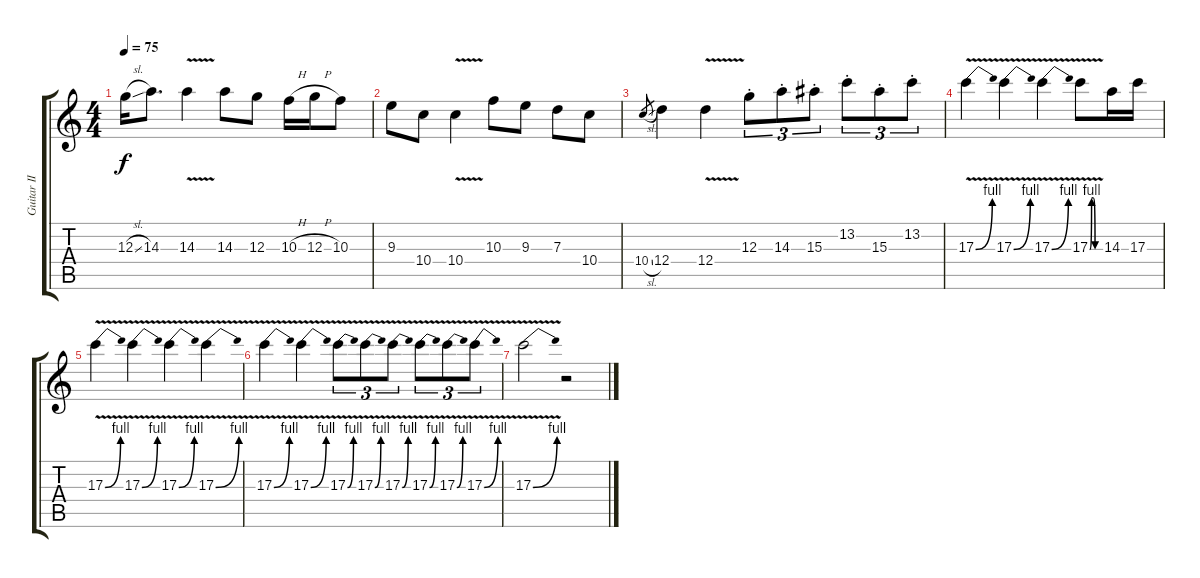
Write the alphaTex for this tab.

\track ("Guitar II" "Guitar II") {instrument distortionguitar}
\staff {score tabs}
\tuning (E4 B3 G3 D3 A2 E2) {hide}
\ts (4 4)
\tempo 75
\clef g2
\ks c
12.3{sl}.16{dy f} 14.3.8{d} 14.3{v}.4 14.3.8 12.3.8 10.3{h}.16 12.3{h}.16 10.3.8 |
9.3.8 10.4.8 10.4{v}.4 10.3.8 9.3.8 7.3.8 10.4.8 |
10.4{sl}.8{gr} 12.4.4 12.4{v}.4 12.3{st}.8{tu (3 2)} 14.3{st}.8{tu (3 2)} 15.3{st}.8{tu (3 2)} 13.2{st}.8{tu (3 2)} 15.3{st}.8{tu (3 2)} 13.2{st}.8{tu (3 2)} |
17.3{be (bend 0 0 60 4) v}.4 17.3{be (bend 0 0 60 4) v}.4 17.3{be (bend 0 0 60 4) v}.4 17.3{be (custom 0 0 10 4 20 4 30 0 60 0) v}.8 14.3.16 17.3.16 |
17.3{be (bend 0 0 60 4) v}.4 17.3{be (bend 0 0 60 4) v}.4 17.3{be (bend 0 0 60 4) v}.4 17.3{be (bend 0 0 60 4) v}.4 |
17.3{be (bend 0 0 60 4) v}.4 17.3{be (bend 0 0 60 4) v}.4 17.3{be (bend 0 0 60 4) v}.8{tu (3 2)} 17.3{be (bend 0 0 60 4) v}.8{tu (3 2)} 17.3{be (bend 0 0 60 4) v}.8{tu (3 2)} 17.3{be (bend 0 0 60 4) v}.8{tu (3 2)} 17.3{be (bend 0 0 60 4) v}.8{tu (3 2)} 17.3{be (bend 0 0 60 4) v}.8{tu (3 2)} |
17.3{be (bend 0 0 60 4) v}.2 r.2
